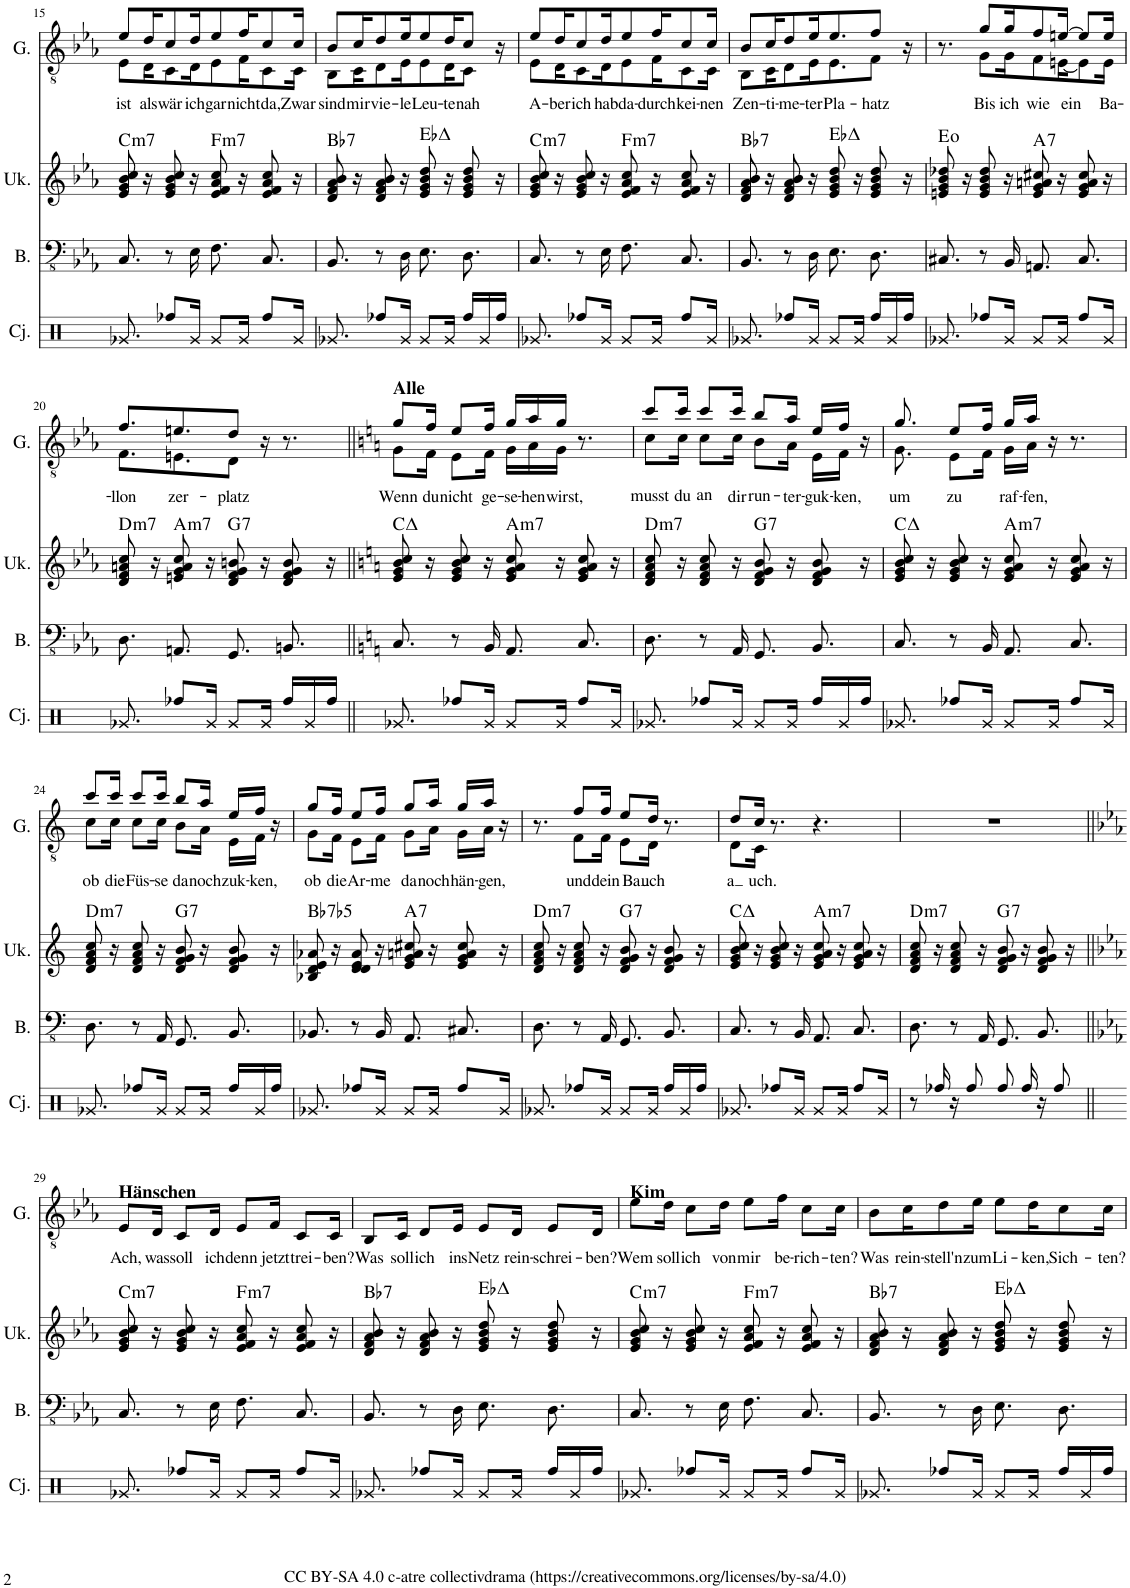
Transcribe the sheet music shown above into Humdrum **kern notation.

**kern	**kern	**harte	**kern	**text
*part3	*part2	*part2	*part1	*part1
*staff3	*staff2	*	*staff1	*staff1
*I"(Kontra-)Bass (Klavier, links)	*I"Ukulele (Klavier, rechts)	*	*I"Gesang	*
*I'B.	*I'Uk.	*	*I'G.	*
!!LO:PB:g=z
*clefFv4	*clefG2	*	*clefGv2	*
*k[b-e-a-]	*k[b-e-a-]	*	*k[b-e-a-]	*
*M12/16	*M12/16	*	*M12/16	*
=15	=15	=15	=15	=15
!	!	!LO:H:kt=m7	!	!LO:LY:b
*	*	*	*^	*
8.CC/	8e-/ 8g/ 8b-/ 8cc/	C:min7	8e-/L	8E-\L	ist
!	!	!	!	!	!LO:LY:b
.	16r	.	16d/K	16D\K	als
!	!	!	!	!	!LO:LY:b
8r	8e-/ 8g/ 8b-/ 8cc/	.	8c/	8C\	wär
!	!	!	!	!	!LO:LY:b
16EE-\	16r	.	16d/K	16D\K	ich
!	!	!LO:H:kt=m7	!	!	!LO:LY:b
8.FF\	8e-/ 8f/ 8a-/ 8cc/	F:min7	8e-/	8E-\	gar
!	!	!	!	!	!LO:LY:b
.	16r	.	16f/K	16F\K	nicht
!	!	!	!	!	!LO:LY:b
8.CC/	8e-/ 8f/ 8a-/ 8cc/	.	8c/	8C\	da,
!	!	!	!	!	!LO:LY:b
.	16r	.	16c/Jk	16C\Jk	Zwar
=16	=16	=16	=16	=16	=16
!	!	!LO:H:kt=7	!	!	!LO:LY:b
8.BBB-/	8d/ 8f/ 8a-/ 8b-/	Bb:7	8B-/L	8BB-\L	sind
!	!	!	!	!	!LO:LY:b
.	16r	.	16c/K	16C\K	mir
!	!	!	!	!	!LO:LY:b
8r	8d/ 8f/ 8a-/ 8b-/	.	8d/	8D\	vie-
!	!	!	!	!	!LO:LY:b
16DD\	16r	.	16e-/K	16E-\K	le
!	!	!LO:H:kt=Δ	!	!	!LO:LY:b
8.EE-\	8e-/ 8g/ 8b-/ 8dd/	.	8e-/	8E-\	Leu-
!	!	!	!	!	!LO:LY:b
.	16r	.	16d/K	16D\K	-te
!	!	!	!	!	!LO:LY:b
8.DD\	8e-/ 8g/ 8b-/ 8dd/	.	8c/J	8C\J	nah
.	16r	.	16r	16ryy	.
=17	=17	=17	=17	=17	=17
!	!	!LO:H:kt=m7	!	!	!LO:LY:b
8.CC/	8e-/ 8g/ 8b-/ 8cc/	C:min7	8e-/L	8E-\L	A-
!	!	!	!	!	!LO:LY:b
.	16r	.	16d/K	16D\K	-ber
!	!	!	!	!	!LO:LY:b
8r	8e-/ 8g/ 8b-/ 8cc/	.	8c/	8C\	ich
!	!	!	!	!	!LO:LY:b
16EE-\	16r	.	16d/K	16D\K	hab
!	!	!LO:H:kt=m7	!	!	!LO:LY:b
8.FF\	8e-/ 8f/ 8a-/ 8cc/	F:min7	8e-/	8E-\	da-
!	!	!	!	!	!LO:LY:b
.	16r	.	16f/K	16F\K	-durch
!	!	!	!	!	!LO:LY:b
8.CC/	8e-/ 8f/ 8a-/ 8cc/	.	8c/	8C\	kei-
!	!	!	!	!	!LO:LY:b
.	16r	.	16c/Jk	16C\Jk	-nen
=18	=18	=18	=18	=18	=18
!	!	!LO:H:kt=7	!	!	!LO:LY:b
8.BBB-/	8d/ 8f/ 8a-/ 8b-/	Bb:7	8B-/L	8BB-\L	Zen-
!	!	!	!	!	!LO:LY:b
.	16r	.	16c/K	16C\K	-ti-
!	!	!	!	!	!LO:LY:b
8r	8d/ 8f/ 8a-/ 8b-/	.	8d/	8D\	-me-
!	!	!	!	!	!LO:LY:b
16DD\	16r	.	16e-/K	16E-\K	-ter
!	!	!LO:H:kt=Δ	!	!	!LO:LY:b
8.EE-\	8e-/ 8g/ 8b-/ 8dd/	.	8.e-/	8.E-\	Pla-
.	16r	.	.	.	.
!	!	!	!	!	!LO:LY:b
8.DD\	8e-/ 8g/ 8b-/ 8dd/	.	8f/J	8F\J	-hatz
.	16r	.	16r	16ryy	.
=19	=19	=19	=19	=19	=19
8.CC#X/	8en/ 8g/ 8b-/ 8dd-X/	E:dim	8.r	8.ryy	.
.	16r	.	.	.	.
!	!	!	!	!	!LO:LY:b
8r	8e/ 8g/ 8b-/ 8dd-/	.	8g/L	8G\L	Bis
!	!	!	!	!	!LO:LY:b
16BBB-/	16r	.	16g/K	16G\K	ich
!	!	!LO:H:kt=7	!	!	!LO:LY:b
8.AAAn/	8e/ 8g/ 8an/ 8cc#X/	A:7	8f/	8F\	wie
!	!	!	!	!	!LO:LY:b
.	16r	.	[16en/Jk	[16En\K	ein
8.CC#/	8e/ 8g/ 8a/ 8cc#/	.	8e/L]	8E\]	.
!	!	!	!	!	!LO:LY:b
.	16r	.	16e/Jk	16E\Jk	Ba-
!!LO:LB:g=z	!!
=20	=20	=20	=20	=20	=20
!	!	!LO:H:kt=m7	!	!	!LO:LY:b
8.DD\	8d/ 8f/ 8an/ 8cc/	D:min7	8.f/L	8.F\L	-llon
.	16r	.	.	.	.
!	!	!LO:H:kt=m7	!	!	!LO:LY:b
8.AAAn/	8en/ 8g/ 8a/ 8cc/	A:min7	8.en/	8.En\	zer-
.	16r	.	.	.	.
!	!	!LO:H:kt=7	!	!	!LO:LY:b
8.GGG/	8d/ 8f/ 8g/ 8bn/	G:7	8d/J	8D\J	-platz
.	16r	.	16r	4ryy	.
8.BBBn/	8d/ 8f/ 8g/ 8b/	.	8.r	.	.
.	16r	.	.	.	.
=21||	=21||	=21||	=21||	=21||	=21||
*k[]	*k[]	*	*k[]	*	*
!	!	!	!LO:TX:a:B:t=Alle	!	!
!	!	!LO:H:kt=Δ	!	!	!LO:LY:b
8.CC/	8e/ 8g/ 8b/ 8cc/	.	8g/L	8G\L	Wenn
!	!	!	!	!	!LO:LY:b
.	16r	.	16f/Jk	16F\Jk	du
!	!	!	!	!	!LO:LY:b
8r	8e/ 8g/ 8b/ 8cc/	.	8e/L	8E\L	nicht
!	!	!	!	!	!LO:LY:b
16BBB/	16r	.	16f/Jk	16F\Jk	ge-
!	!	!LO:H:kt=m7	!	!	!LO:LY:b
8.AAA/	8e/ 8g/ 8a/ 8cc/	A:min7	16g/LL	16G\LL	-se-
!	!	!	!	!	!LO:LY:b
.	.	.	16a/	16A\	-hen
!	!	!	!	!	!LO:LY:b
.	16r	.	16g/JJ	16G\JJ	wirst,
8.CC/	8e/ 8g/ 8a/ 8cc/	.	8.r	8.ryy	.
.	16r	.	.	.	.
=22	=22	=22	=22	=22	=22
!	!	!LO:H:kt=m7	!	!	!LO:LY:b
8.DD\	8d/ 8f/ 8a/ 8cc/	D:min7	8cc/L	8c\L	musst
!	!	!	!	!	!LO:LY:b
.	16r	.	16cc/Jk	16c\Jk	du
!	!	!	!	!	!LO:LY:b
8r	8d/ 8f/ 8a/ 8cc/	.	8cc/L	8c\L	an
!	!	!	!	!	!LO:LY:b
16AAA/	16r	.	16cc/Jk	16c\Jk	dir
!	!	!LO:H:kt=7	!	!	!LO:LY:b
8.GGG/	8d/ 8f/ 8g/ 8b/	G:7	8b/L	8B\L	run-
!	!	!	!	!	!LO:LY:b
.	16r	.	16a/Jk	16A\Jk	-ter-
!	!	!	!	!	!LO:LY:b
8.BBB/	8d/ 8f/ 8g/ 8b/	.	16e/LL	16E\LL	-guk-
!	!	!	!	!	!LO:LY:b
.	.	.	16f/JJ	16F\JJ	-ken,
.	16r	.	16r	16ryy	.
=23	=23	=23	=23	=23	=23
!	!	!LO:H:kt=Δ	!	!	!LO:LY:b
8.CC/	8e/ 8g/ 8b/ 8cc/	.	8.g/	8.G\	um
.	16r	.	.	.	.
!	!	!	!	!	!LO:LY:b
8r	8e/ 8g/ 8b/ 8cc/	.	8e/L	8E\L	zu
16BBB/	16r	.	16f/Jk	16F\Jk	.
!	!	!LO:H:kt=m7	!	!	!LO:LY:b
8.AAA/	8e/ 8g/ 8a/ 8cc/	A:min7	16g/LL	16G\LL	raf-
!	!	!	!	!	!LO:LY:b
.	.	.	16a/JJ	16A\JJ	-fen,
.	16r	.	16r	4ryy	.
8.CC/	8e/ 8g/ 8a/ 8cc/	.	8.r	.	.
.	16r	.	.	.	.
!!LO:LB:g=z	!!
=24	=24	=24	=24	=24	=24
!	!	!LO:H:kt=m7	!	!	!LO:LY:b
8.DD\	8d/ 8f/ 8a/ 8cc/	D:min7	8cc/L	8c\L	ob
!	!	!	!	!	!LO:LY:b
.	16r	.	16cc/Jk	16c\Jk	die
!	!	!	!	!	!LO:LY:b
8r	8d/ 8f/ 8a/ 8cc/	.	8cc/L	8c\L	Füs-
!	!	!	!	!	!LO:LY:b
16AAA/	16r	.	16cc/Jk	16c\Jk	-se
!	!	!LO:H:kt=7	!	!	!LO:LY:b
8.GGG/	8d/ 8f/ 8g/ 8b/	G:7	8b/L	8B\L	da
!	!	!	!	!	!LO:LY:b
.	16r	.	16a/Jk	16A\Jk	noch
!	!	!	!	!	!LO:LY:b
8.BBB/	8d/ 8f/ 8g/ 8b/	.	16e/LL	16E\LL	zuk-
!	!	!	!	!	!LO:LY:b
.	.	.	16f/JJ	16F\JJ	-ken,
.	16r	.	16r	16ryy	.
=25	=25	=25	=25	=25	=25
!	!	!LO:H:kt=7	!	!	!LO:LY:b
8.BBB-X/	8B-X/ 8d/ 8e/ 8a-X/	Bb:(3,b5,b7)	8g/L	8G\L	ob
!	!	!	!	!	!LO:LY:b
.	16r	.	16f/Jk	16F\Jk	die
!	!	!	!	!	!LO:LY:b
8r	8d/ 8d/ 8e/ 8a-/	.	8e/L	8E\L	Ar-
!	!	!	!	!	!LO:LY:b
16BBB-/	16r	.	16f/Jk	16F\Jk	-me
!	!	!LO:H:kt=7	!	!	!LO:LY:b
8.AAA/	8e/ 8g/ 8an/ 8cc#X/	A:7	8g/L	8G\L	da
!	!	!	!	!	!LO:LY:b
.	16r	.	16a/Jk	16A\Jk	noch
!	!	!	!	!	!LO:LY:b
8.CC#X/	8e/ 8g/ 8a/ 8cc#/	.	16g/LL	16G\LL	hän-
!	!	!	!	!	!LO:LY:b
.	.	.	16a/JJ	16A\JJ	-gen,
.	16r	.	16r	16ryy	.
=26	=26	=26	=26	=26	=26
!	!	!LO:H:kt=m7	!	!	!
8.DD\	8d/ 8f/ 8a/ 8cc/	D:min7	8.r	8.ryy	.
.	16r	.	.	.	.
!	!	!	!	!	!LO:LY:b
8r	8d/ 8f/ 8a/ 8cc/	.	8f/L	8F\L	und
!	!	!	!	!	!LO:LY:b
16AAA/	16r	.	16f/Jk	16F\Jk	dein
!	!	!LO:H:kt=7	!	!	!LO:LY:b
8.GGG/	8d/ 8f/ 8g/ 8b/	G:7	8e/L	8E\L	Ba
!	!	!	!	!	!LO:LY:b
.	16r	.	16d/Jk	16D\Jk	uch
8.BBB/	8d/ 8f/ 8g/ 8b/	.	8.r	8.ryy	.
.	16r	.	.	.	.
=27	=27	=27	=27	=27	=27
!	!	!LO:H:kt=Δ	!	!	!LO:LY:b
8.CC/	8e/ 8g/ 8b/ 8cc/	.	8d/L	8D\L	a
!	!	!	!	!	!LO:LY:b
.	16r	.	16c/Jk	16C\Jk	uch.
8r	8e/ 8g/ 8b/ 8cc/	.	8.r	8.ryy	.
16BBB/	16r	.	.	.	.
!	!	!LO:H:kt=m7	!	!	!
8.AAA/	8e/ 8g/ 8a/ 8cc/	A:min7	4.r	4.ryy	.
.	16r	.	.	.	.
8.CC/	8e/ 8g/ 8a/ 8cc/	.	.	.	.
.	16r	.	.	.	.
*	*	*	*v	*v	*
=28	=28	=28	=28	=28
!	!	!LO:H:kt=m7	!	!
8.DD\	8d/ 8f/ 8a/ 8cc/	D:min7	2.r	.
.	16r	.	.	.
8r	8d/ 8f/ 8a/ 8cc/	.	.	.
16AAA/	16r	.	.	.
!	!	!LO:H:kt=7	!	!
8.GGG/	8d/ 8f/ 8g/ 8b/	G:7	.	.
.	16r	.	.	.
8.BBB/	8d/ 8f/ 8g/ 8b/	.	.	.
.	16r	.	.	.
!!LO:LB:g=z
=29||	=29||	=29||	=29||	=29||
*k[b-e-a-]	*k[b-e-a-]	*	*k[b-e-a-]	*
!	!	!	!LO:TX:a:B:t=Hänschen	!
!	!	!LO:H:kt=m7	!	!LO:LY:b
8.CC/	8e-/ 8g/ 8b-/ 8cc/	C:min7	8E-/L	Ach,
!	!	!	!	!LO:LY:b
.	16r	.	16D/Jk	was
!	!	!	!	!LO:LY:b
8r	8e-/ 8g/ 8b-/ 8cc/	.	8C/L	soll
!	!	!	!	!LO:LY:b
16EE-\	16r	.	16D/Jk	ich
!	!	!LO:H:kt=m7	!	!LO:LY:b
8.FF\	8e-/ 8f/ 8a-/ 8cc/	F:min7	8E-/L	denn
!	!	!	!	!LO:LY:b
.	16r	.	16F/Jk	jetzt
!	!	!	!	!LO:LY:b
8.CC/	8e-/ 8f/ 8a-/ 8cc/	.	8C/L	trei-
!	!	!	!	!LO:LY:b
.	16r	.	16C/Jk	-ben?
=30	=30	=30	=30	=30
!	!	!LO:H:kt=7	!	!LO:LY:b
8.BBB-/	8d/ 8f/ 8a-/ 8b-/	Bb:7	8BB-/L	Was
!	!	!	!	!LO:LY:b
.	16r	.	16C/Jk	soll
!	!	!	!	!LO:LY:b
8r	8d/ 8f/ 8a-/ 8b-/	.	8D/L	ich
!	!	!	!	!LO:LY:b
16DD\	16r	.	16E-/Jk	ins
!	!	!LO:H:kt=Δ	!	!LO:LY:b
8.EE-\	8e-/ 8g/ 8b-/ 8dd/	.	8E-/L	Netz
!	!	!	!	!LO:LY:b
.	16r	.	16D/Jk	rein-
!	!	!	!	!LO:LY:b
8.DD\	8e-/ 8g/ 8b-/ 8dd/	.	8E-/L	-schrei-
!	!	!	!	!LO:LY:b
.	16r	.	16D/Jk	-ben?
=31	=31	=31	=31	=31
!	!	!	!LO:TX:a:B:t=Kim	!
!	!	!LO:H:kt=m7	!	!LO:LY:b
8.CC/	8e-/ 8g/ 8b-/ 8cc/	C:min7	8e-\L	Wem
!	!	!	!	!LO:LY:b
.	16r	.	16d\Jk	soll
!	!	!	!	!LO:LY:b
8r	8e-/ 8g/ 8b-/ 8cc/	.	8c\L	ich
!	!	!	!	!LO:LY:b
16EE-\	16r	.	16d\Jk	von
!	!	!LO:H:kt=m7	!	!LO:LY:b
8.FF\	8e-/ 8f/ 8a-/ 8cc/	F:min7	8e-\L	mir
!	!	!	!	!LO:LY:b
.	16r	.	16f\Jk	be-
!	!	!	!	!LO:LY:b
8.CC/	8e-/ 8f/ 8a-/ 8cc/	.	8c\L	-rich-
!	!	!	!	!LO:LY:b
.	16r	.	16c\Jk	-ten?
=32	=32	=32	=32	=32
!	!	!LO:H:kt=7	!	!LO:LY:b
8.BBB-/	8d/ 8f/ 8a-/ 8b-/	Bb:7	8B-\L	Was
!	!	!	!	!LO:LY:b
.	16r	.	16c\K	rein-
!	!	!	!	!LO:LY:b
8r	8d/ 8f/ 8a-/ 8b-/	.	8d\	-stell'n
!	!	!	!	!LO:LY:b
16DD\	16r	.	16e-\Jk	zum
!	!	!LO:H:kt=Δ	!	!LO:LY:b
8.EE-\	8e-/ 8g/ 8b-/ 8dd/	.	8e-\L	Li-
!	!	!	!	!LO:LY:b
.	16r	.	16d\K	-ken,
!	!	!	!	!LO:LY:b
8.DD\	8e-/ 8g/ 8b-/ 8dd/	.	8c\	Sich-
!	!	!	!	!LO:LY:b
.	16r	.	16c\Jk	-ten?
=	=	=	=	=
*-	*-	*-	*-	*-
